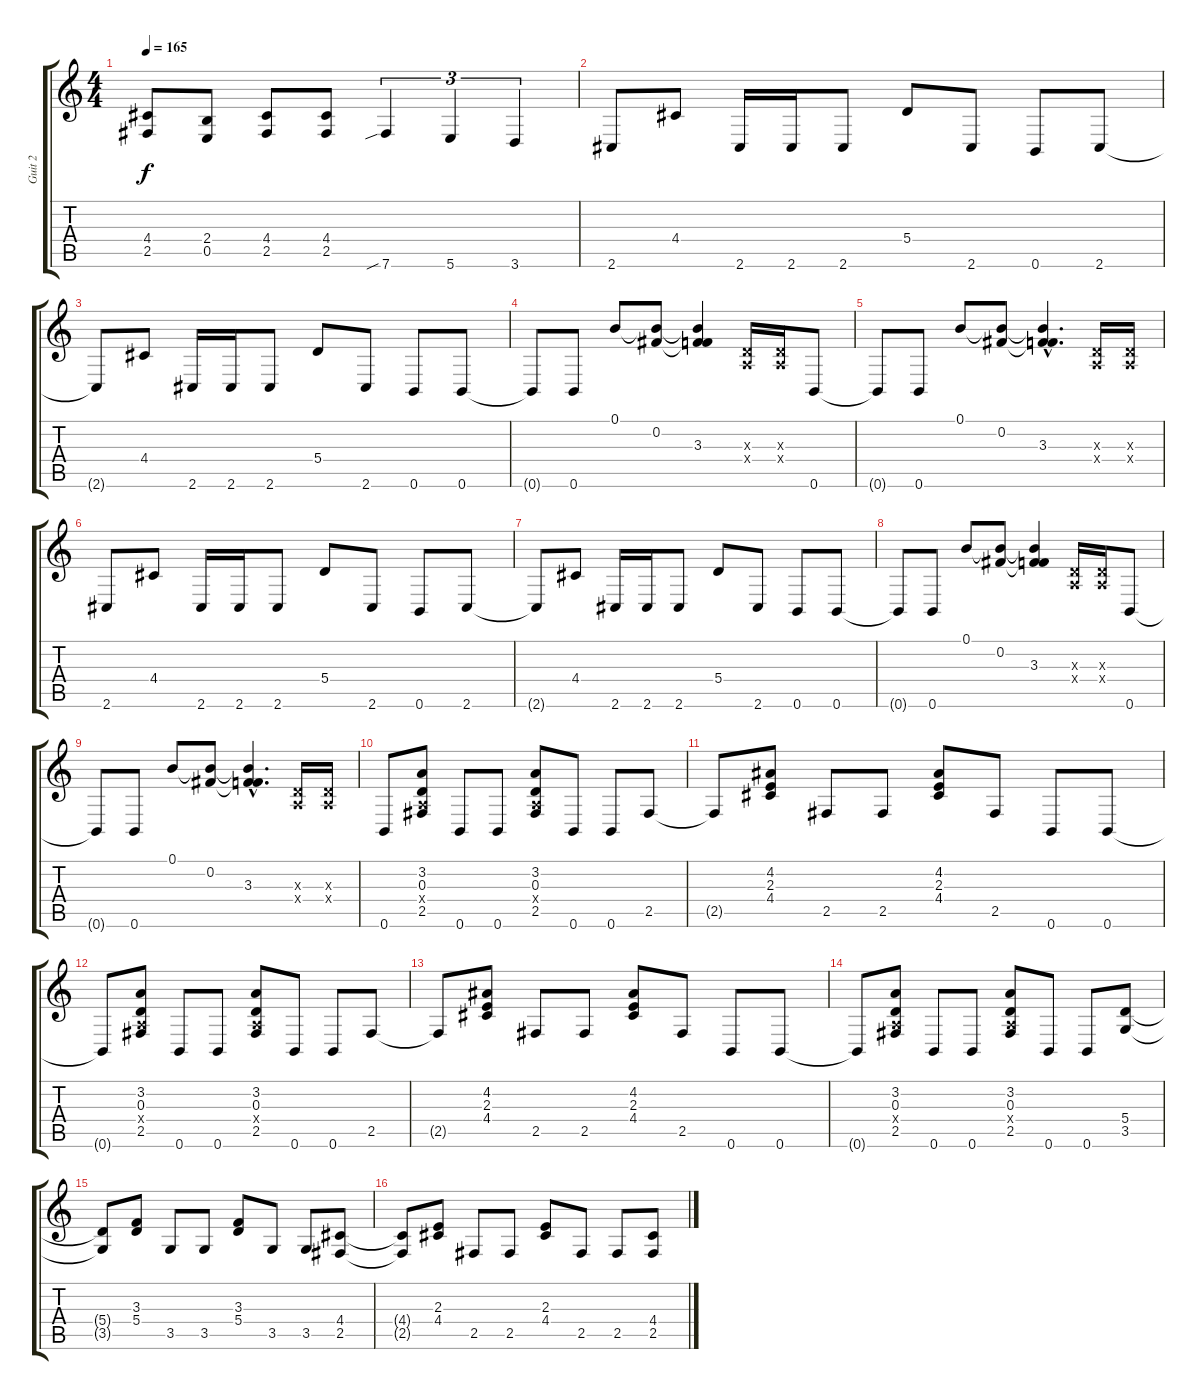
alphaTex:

\track ("Guit 2" "Guit 2") {instrument distortionguitar}
\staff {score tabs}
\tuning (B3 Gb3 D3 A2 E2 B1) {hide}
\ts (4 4)
\tempo 165
\clef g2
\ks c
(4.4{t} 2.5{t}).8{dy f} (2.4 0.5).8 (4.4 2.5).8 (4.4 2.5).8 7.6{sib}.4{tu (3 2)} 5.6.4{tu (3 2)} 3.6.4{tu (3 2)} |
2.6.8 4.4.8 2.6.16 2.6.16 2.6.8 5.4.8 2.6.8 0.6.8 2.6.8 |
2.6{t}.8 4.4.8 2.6.16 2.6.16 2.6.8 5.4.8 2.6.8 0.6.8 0.6.8 |
0.6{t}.8 0.6.8 0.1.8 (0.1{t} 0.2).8 (0.1{t} 0.2{t} 3.3).4 (0.3{x} 0.4{x}).16 (0.3{x} 0.4{x}).16 0.6.8 |
0.6{t}.8 0.6.8 0.1.8 (0.1{t} 0.2).8 (0.1{hac t} 0.2{hac t} 3.3{hac}).4{d} (0.3{x} 0.4{x}).16 (0.3{x} 0.4{x}).16 |
2.6.8 4.4.8 2.6.16 2.6.16 2.6.8 5.4.8 2.6.8 0.6.8 2.6.8 |
2.6{t}.8 4.4.8 2.6.16 2.6.16 2.6.8 5.4.8 2.6.8 0.6.8 0.6.8 |
0.6{t}.8 0.6.8 0.1.8 (0.1{t} 0.2).8 (0.1{t} 0.2{t} 3.3).4 (0.3{x} 0.4{x}).16 (0.3{x} 0.4{x}).16 0.6.8 |
0.6{t}.8 0.6.8 0.1.8 (0.1{t} 0.2).8 (0.1{hac t} 0.2{hac t} 3.3{hac}).4{d} (0.3{x} 0.4{x}).16 (0.3{x} 0.4{x}).16 |
0.6.8 (3.2 0.3 0.4{x} 2.5).8 0.6.8 0.6.8 (3.2 0.3 0.4{x} 2.5).8 0.6.8 0.6.8 2.5.8 |
2.5{t}.8 (4.2 2.3 4.4).8 2.5.8 2.5.8 (4.2 2.3 4.4).8 2.5.8 0.6.8 0.6.8 |
0.6{t}.8 (3.2 0.3 0.4{x} 2.5).8 0.6.8 0.6.8 (3.2 0.3 0.4{x} 2.5).8 0.6.8 0.6.8 2.5.8 |
2.5{t}.8 (4.2 2.3 4.4).8 2.5.8 2.5.8 (4.2 2.3 4.4).8 2.5.8 0.6.8 0.6.8 |
0.6{t}.8 (3.2 0.3 0.4{x} 2.5).8 0.6.8 0.6.8 (3.2 0.3 0.4{x} 2.5).8 0.6.8 0.6.8 (5.4 3.5).8 |
(5.4{t} 3.5{t}).8 (3.3 5.4).8 3.5.8 3.5.8 (3.3 5.4).8 3.5.8 3.5.8 (4.4 2.5).8 |
(4.4{t} 2.5{t}).8 (2.3 4.4).8 2.5.8 2.5.8 (2.3 4.4).8 2.5.8 2.5.8 (4.4 2.5).8
